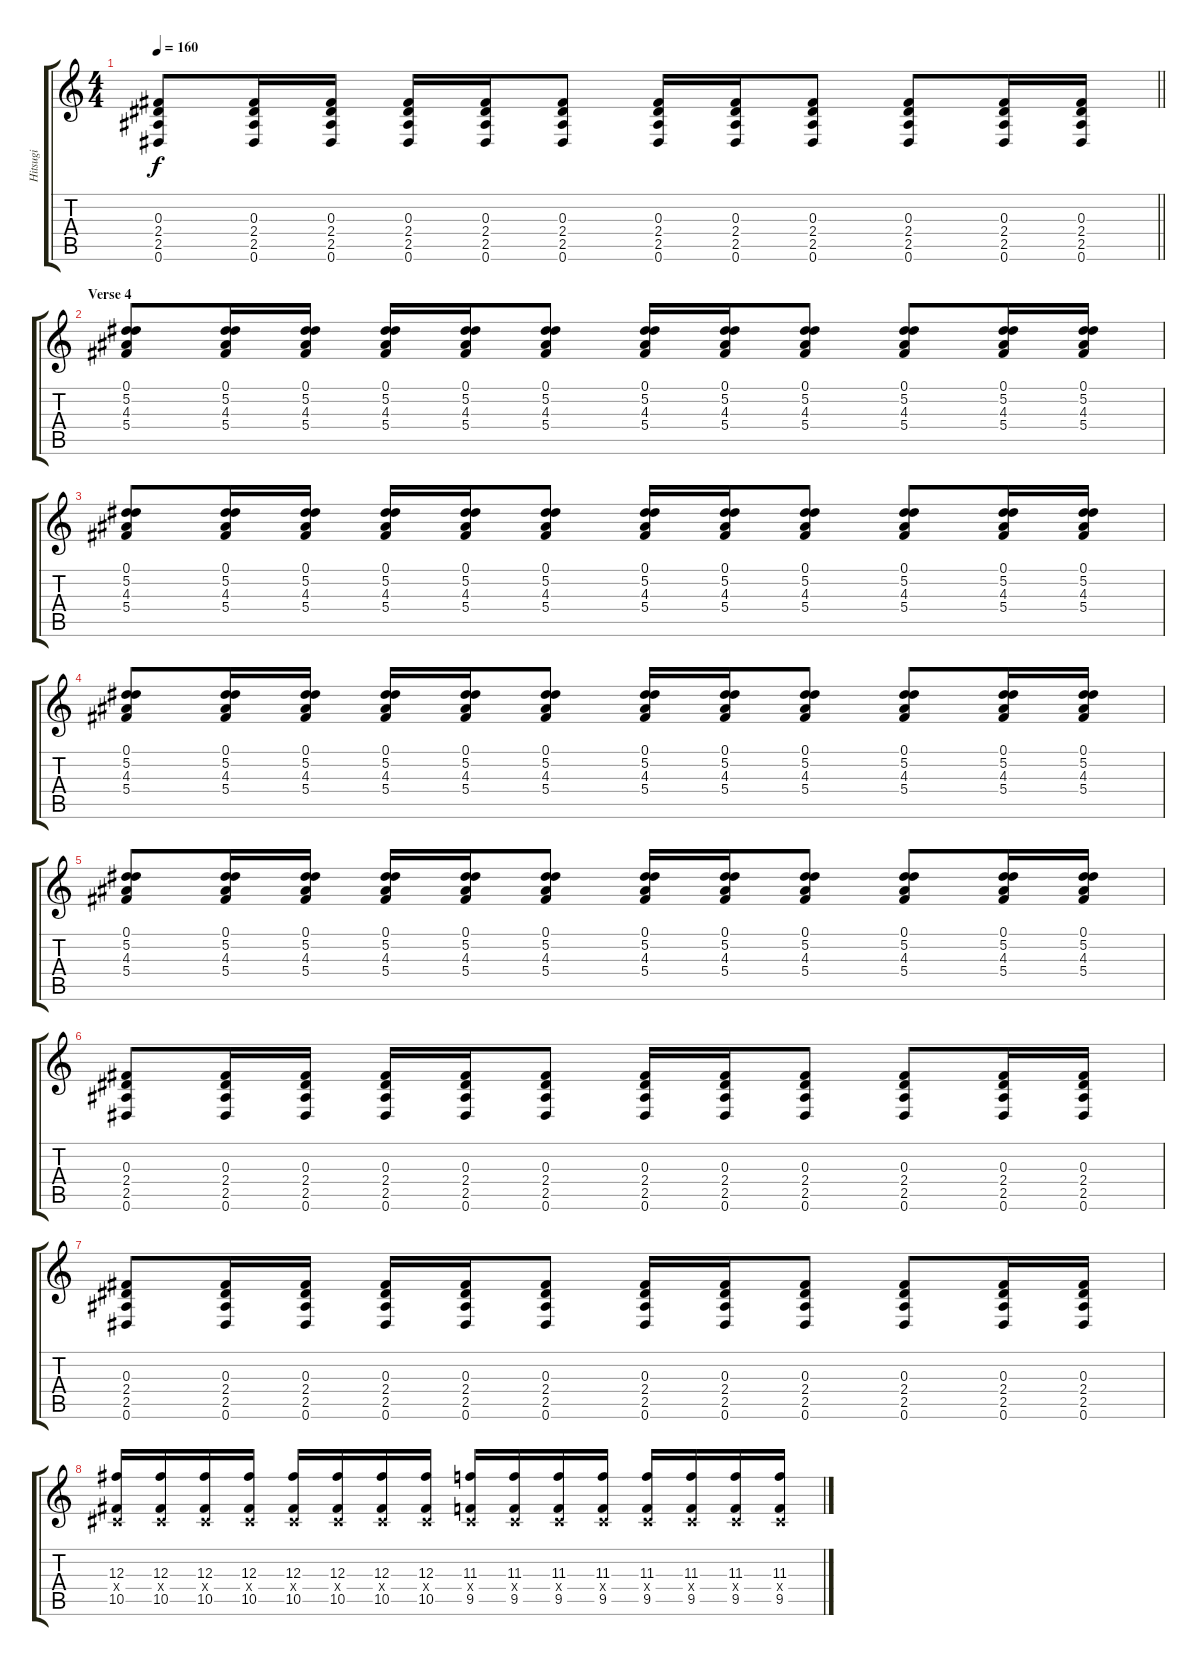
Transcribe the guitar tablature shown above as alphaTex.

\track ("Hitsugi" "Hitsugi") {instrument overdrivenguitar}
\staff {score tabs}
\tuning (Eb4 Bb3 Gb3 Db3 Ab2 Eb2) {hide}
\ts (4 4)
\tempo 160
\clef g2
\barLineRight lightlight
\ks c
(0.3 2.4 2.5 0.6).8{dy f} (0.3 2.4 2.5 0.6).16 (0.3 2.4 2.5 0.6).16 (0.3 2.4 2.5 0.6).16 (0.3 2.4 2.5 0.6).16 (0.3 2.4 2.5 0.6).8 (0.3 2.4 2.5 0.6).16 (0.3 2.4 2.5 0.6).16 (0.3 2.4 2.5 0.6).8 (0.3 2.4 2.5 0.6).8 (0.3 2.4 2.5 0.6).16 (0.3 2.4 2.5 0.6).16 |
\section ("" "Verse 4")
(0.1 5.2 4.3 5.4).8 (0.1 5.2 4.3 5.4).16 (0.1 5.2 4.3 5.4).16 (0.1 5.2 4.3 5.4).16 (0.1 5.2 4.3 5.4).16 (0.1 5.2 4.3 5.4).8 (0.1 5.2 4.3 5.4).16 (0.1 5.2 4.3 5.4).16 (0.1 5.2 4.3 5.4).8 (0.1 5.2 4.3 5.4).8 (0.1 5.2 4.3 5.4).16 (0.1 5.2 4.3 5.4).16 |
(0.1 5.2 4.3 5.4).8 (0.1 5.2 4.3 5.4).16 (0.1 5.2 4.3 5.4).16 (0.1 5.2 4.3 5.4).16 (0.1 5.2 4.3 5.4).16 (0.1 5.2 4.3 5.4).8 (0.1 5.2 4.3 5.4).16 (0.1 5.2 4.3 5.4).16 (0.1 5.2 4.3 5.4).8 (0.1 5.2 4.3 5.4).8 (0.1 5.2 4.3 5.4).16 (0.1 5.2 4.3 5.4).16 |
(0.1 5.2 4.3 5.4).8 (0.1 5.2 4.3 5.4).16 (0.1 5.2 4.3 5.4).16 (0.1 5.2 4.3 5.4).16 (0.1 5.2 4.3 5.4).16 (0.1 5.2 4.3 5.4).8 (0.1 5.2 4.3 5.4).16 (0.1 5.2 4.3 5.4).16 (0.1 5.2 4.3 5.4).8 (0.1 5.2 4.3 5.4).8 (0.1 5.2 4.3 5.4).16 (0.1 5.2 4.3 5.4).16 |
(0.1 5.2 4.3 5.4).8 (0.1 5.2 4.3 5.4).16 (0.1 5.2 4.3 5.4).16 (0.1 5.2 4.3 5.4).16 (0.1 5.2 4.3 5.4).16 (0.1 5.2 4.3 5.4).8 (0.1 5.2 4.3 5.4).16 (0.1 5.2 4.3 5.4).16 (0.1 5.2 4.3 5.4).8 (0.1 5.2 4.3 5.4).8 (0.1 5.2 4.3 5.4).16 (0.1 5.2 4.3 5.4).16 |
(0.3 2.4 2.5 0.6).8 (0.3 2.4 2.5 0.6).16 (0.3 2.4 2.5 0.6).16 (0.3 2.4 2.5 0.6).16 (0.3 2.4 2.5 0.6).16 (0.3 2.4 2.5 0.6).8 (0.3 2.4 2.5 0.6).16 (0.3 2.4 2.5 0.6).16 (0.3 2.4 2.5 0.6).8 (0.3 2.4 2.5 0.6).8 (0.3 2.4 2.5 0.6).16 (0.3 2.4 2.5 0.6).16 |
(0.3 2.4 2.5 0.6).8 (0.3 2.4 2.5 0.6).16 (0.3 2.4 2.5 0.6).16 (0.3 2.4 2.5 0.6).16 (0.3 2.4 2.5 0.6).16 (0.3 2.4 2.5 0.6).8 (0.3 2.4 2.5 0.6).16 (0.3 2.4 2.5 0.6).16 (0.3 2.4 2.5 0.6).8 (0.3 2.4 2.5 0.6).8 (0.3 2.4 2.5 0.6).16 (0.3 2.4 2.5 0.6).16 |
(12.3 0.4{x} 10.5).16 (12.3 0.4{x} 10.5).16 (12.3 0.4{x} 10.5).16 (12.3 0.4{x} 10.5).16 (12.3 0.4{x} 10.5).16 (12.3 0.4{x} 10.5).16 (12.3 0.4{x} 10.5).16 (12.3 0.4{x} 10.5).16 (11.3 0.4{x} 9.5).16 (11.3 0.4{x} 9.5).16 (11.3 0.4{x} 9.5).16 (11.3 0.4{x} 9.5).16 (11.3 0.4{x} 9.5).16 (11.3 0.4{x} 9.5).16 (11.3 0.4{x} 9.5).16 (11.3 0.4{x} 9.5).16
